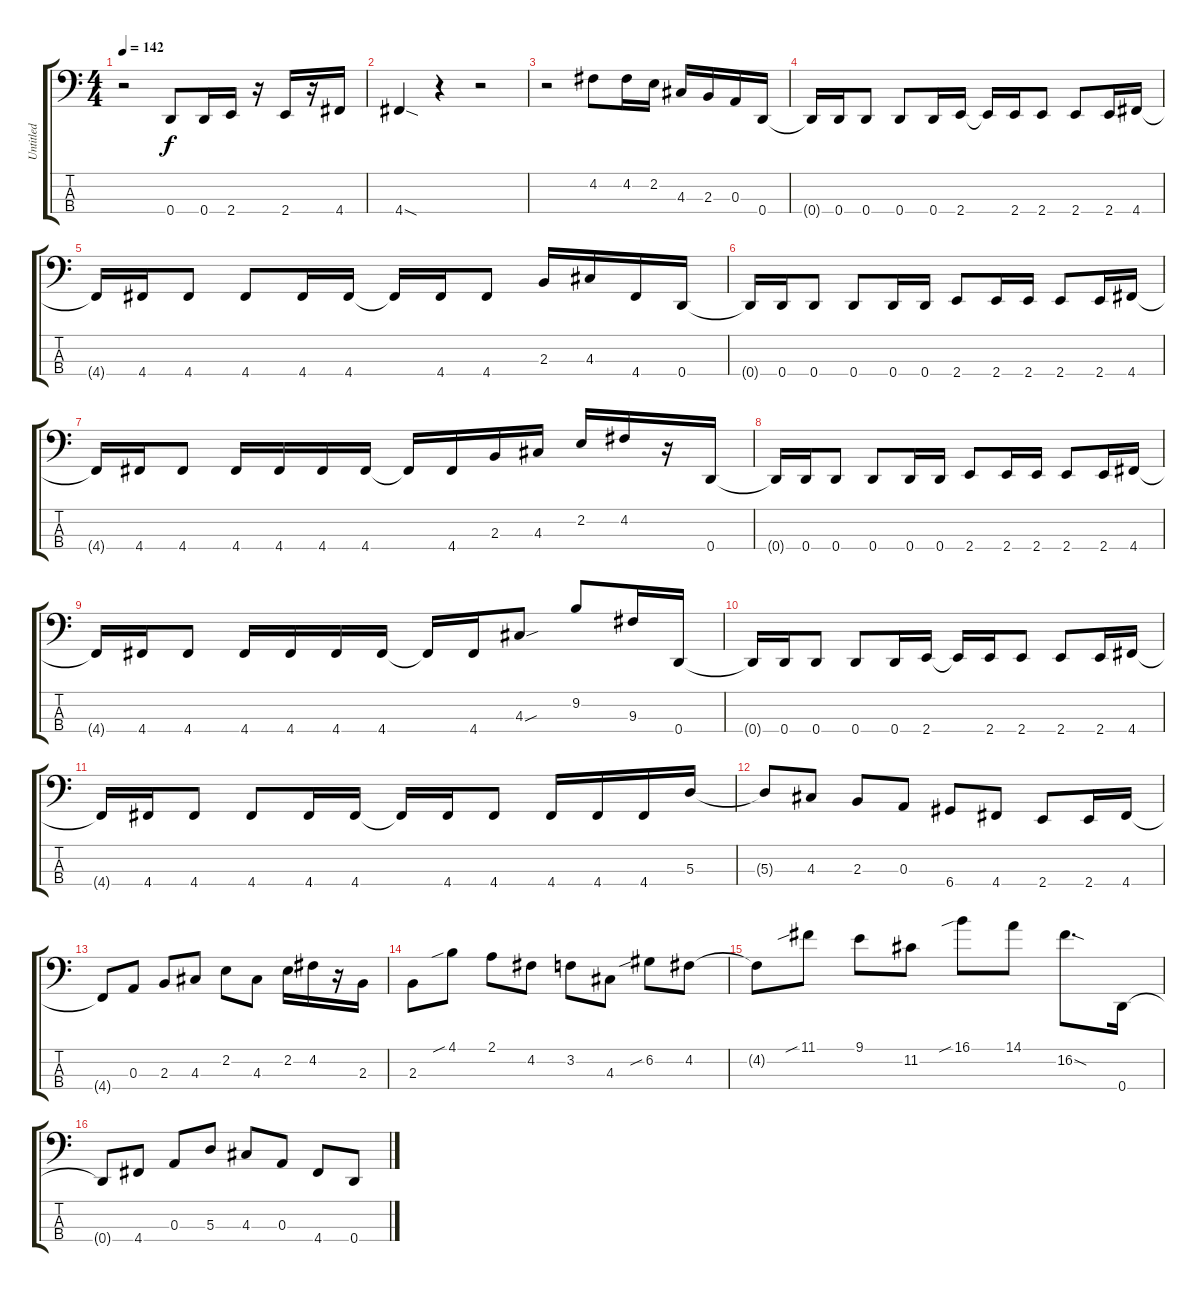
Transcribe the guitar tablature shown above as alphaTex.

\track ("Untitled" "Untitled") {instrument electricbassfinger}
\staff {score tabs}
\tuning (G2 D2 A1 D1) {hide}
\ts (4 4)
\tempo 142
\clef f4
\ks c
r.2{dy f} 0.4.8 0.4.16 2.4.16 r.16 2.4.16 r.16 4.4.16 |
4.4{sod}.4 r.4 r.2 |
r.2 4.2.8 4.2.16 2.2.16 4.3.16 2.3.16 0.3.16 0.4.16 |
0.4{t}.16 0.4.16 0.4.8 0.4.8 0.4.16 2.4.16 2.4{t}.16 2.4.16 2.4.8 2.4.8 2.4.16 4.4.16 |
4.4{t}.16 4.4.16 4.4.8 4.4.8 4.4.16 4.4.16 4.4{t}.16 4.4.16 4.4.8 2.3.16 4.3.16 4.4.16 0.4.16 |
0.4{t}.16 0.4.16 0.4.8 0.4.8 0.4.16 0.4.16 2.4.8 2.4.16 2.4.16 2.4.8 2.4.16 4.4.16 |
4.4{t}.16 4.4.16 4.4.8 4.4.16 4.4.16 4.4.16 4.4.16 4.4{t}.16 4.4.16 2.3.16 4.3.16 2.2.16 4.2.16 r.16 0.4.16 |
0.4{t}.16 0.4.16 0.4.8 0.4.8 0.4.16 0.4.16 2.4.8 2.4.16 2.4.16 2.4.8 2.4.16 4.4.16 |
4.4{t}.16 4.4.16 4.4.8 4.4.16 4.4.16 4.4.16 4.4.16 4.4{t}.16 4.4.16 4.3{sou}.8 9.2.8 9.3.16 0.4.16 |
0.4{t}.16 0.4.16 0.4.8 0.4.8 0.4.16 2.4.16 2.4{t}.16 2.4.16 2.4.8 2.4.8 2.4.16 4.4.16 |
4.4{t}.16 4.4.16 4.4.8 4.4.8 4.4.16 4.4.16 4.4{t}.16 4.4.16 4.4.8 4.4.16 4.4.16 4.4.16 5.3.16 |
5.3{t}.8 4.3.8 2.3.8 0.3.8 6.4.8 4.4.8 2.4.8 2.4.16 4.4.16 |
4.4{t}.8 0.3.8 2.3.8 4.3.8 2.2.8 4.3.8 2.2.16 4.2.16 r.16 2.3.16 |
2.3.8 4.1{sib}.8 2.1.8 4.2.8 3.2.8 4.3.8 6.2{sib}.8 4.2.8 |
4.2{t}.8 11.1{sib}.8 9.1.8 11.2.8 16.1{sib}.8 14.1.8 16.2{sod}.8{d} 0.4.16 |
0.4{t}.8 4.4.8 0.3.8 5.3.8 4.3.8 0.3.8 4.4.8 0.4.8
